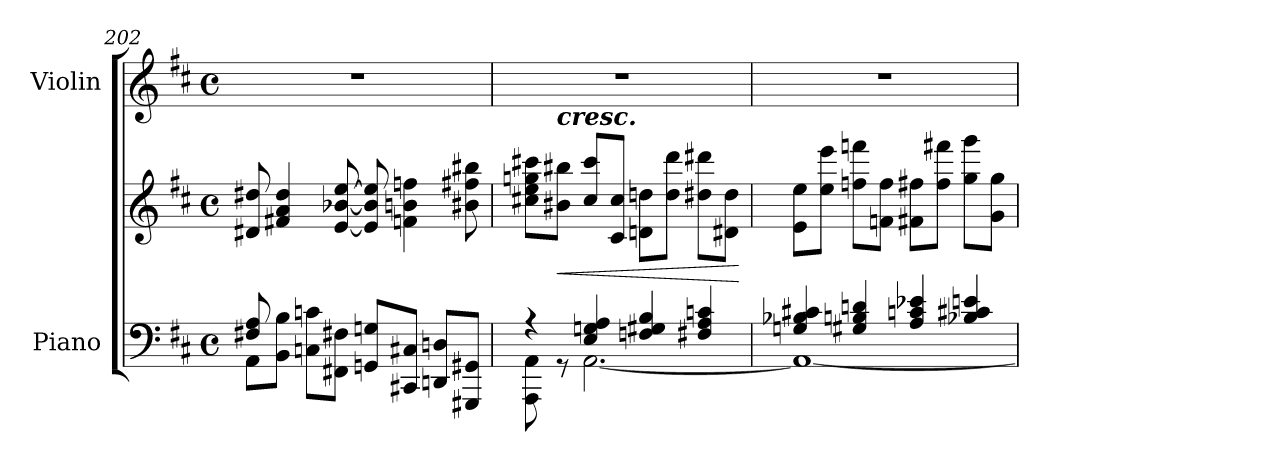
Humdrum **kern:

**kern	**kern	**dynam	**kern
*part2	*part2	*part2	*part1
*staff3	*staff2	*staff2/3	*staff1
*I"Piano	*	*	*I"Violin
*I'Pno.	*	*	*I'Vln.
*clefF4	*clefG2	*	*clefG2
*k[f#c#]	*k[f#c#]	*	*k[f#c#]
*M4/4	*M4/4	*	*M4/4
*met(c)	*met(c)	*	*met(c)
=202	=202	=202	=202
*^	*	*	*
8F#X/ 8A/	8AA\L	8d#X/ 8dd#X/	.	1r
8ryy	8BB\ 8B\J	4f#X/ 4a/ 4dd#/	.	.
4ryy	8Cn\ 8cn\L	.	.	.
.	8FF#X\ 8F#X\J	[8e/ [8b-X/ [8ee/	.	.
2ryy	8GGn/ 8Gn/L	8e/] 8b-/] 8ee/]	.	.
.	8CC#X/ 8C#X/J	4fn\ 4bn\ 4ffn\	.	.
.	8DDn/ 8Dn/L	.	.	.
.	8GGG#X/ 8GG#X/J	8b#X\ 8ff#X\ 8bb#X\	.	.
!!LO:PB:g=z
=203	=203	=203	=203	=203
4r	8AAA\ 8AA\	8cc#X\ 8ee\ 8ggn\ 8ccc#X\L	.	1r
!	!	!LO:TX:a:Bi:t=cresc.	!	!
!	!	!	!LO:HP:b	!
.	8r	8b#X\ 8bb#X\J	<	.
4E/ 4Gn/ 4A/	[2.AA\	8cc#/ 8ccc#/L	.	.
.	.	8c#/ 8cc#/J	.	.
4Fn/ 4G#X/ 4B/	.	8dn\ 8ddn\L	.	.
.	.	8dd\ 8ddd\J	.	.
4F#X/ 4A/ 4cn/	.	8dd#X\ 8ddd#X\L	.	.
.	.	8d#X\ 8dd#\J	.	.
*v	*v	*	*	*
.	.	[	.
=204	=204	=204	=204
*^	*	*	*
4Gn/ 4B-X/ 4c#X/	1AA_	8e\ 8ee\L	.	1r
.	.	8ee\ 8eee\J	.	.
4G#X/ 4Bn/ 4dn/	.	8ffn\ 8fffn\L	.	.
.	.	8fn\ 8ff\J	.	.
4A/ 4cn/ 4e-X/	.	8f#X\ 8ff#X\L	.	.
.	.	8ff#\ 8fff#X\J	.	.
4B-X/ 4c#X/ 4en/	.	8gg\ 8ggg\L	.	.
.	.	8g\ 8gg\J	.	.
*v	*v	*	*	*
=	=	=	=
*-	*-	*-	*-
